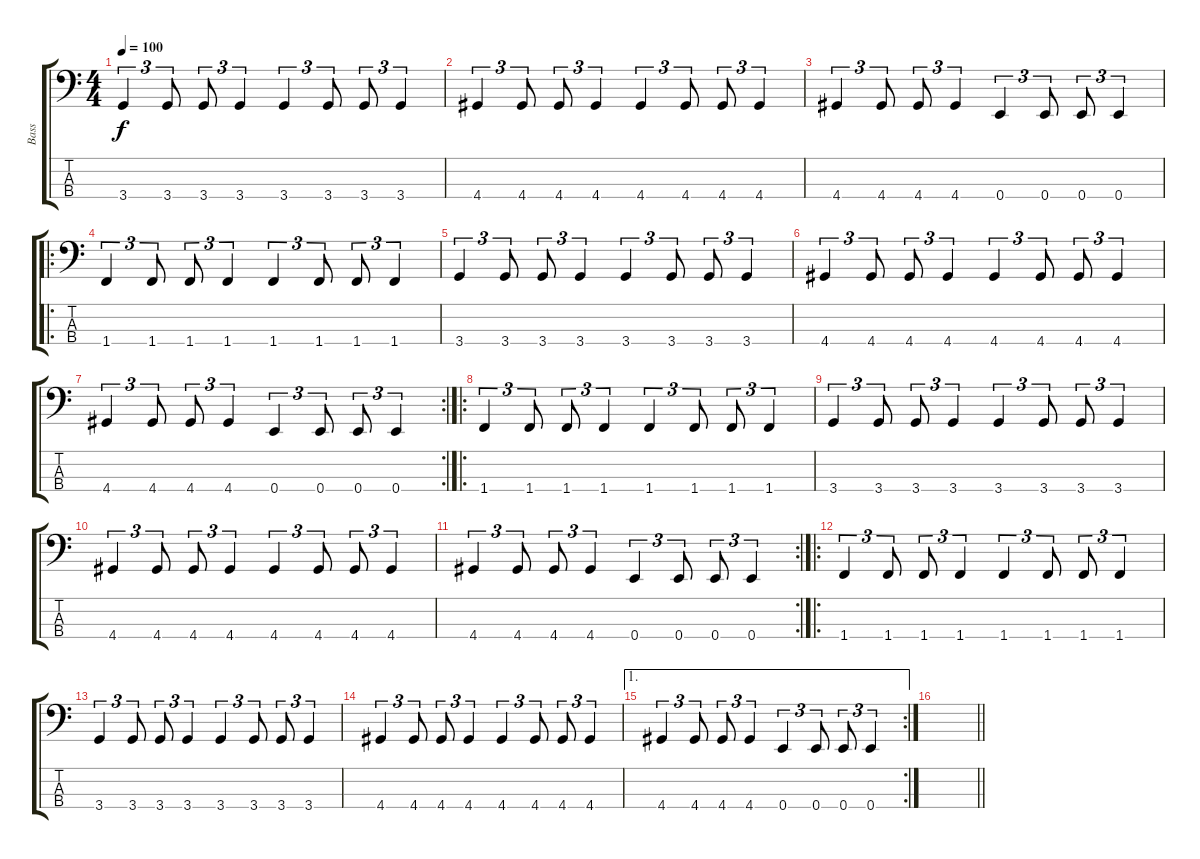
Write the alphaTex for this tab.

\track ("Bass" "Bass") {instrument electricbassfinger}
\staff {score tabs}
\tuning (G2 D2 A1 E1) {hide}
\ts (4 4)
\tempo 100
\clef f4
\ks c
3.4.4{tu (3 2) dy f} 3.4.8{tu (3 2)} 3.4.8{tu (3 2)} 3.4.4{tu (3 2)} 3.4.4{tu (3 2)} 3.4.8{tu (3 2)} 3.4.8{tu (3 2)} 3.4.4{tu (3 2)} |
4.4.4{tu (3 2)} 4.4.8{tu (3 2)} 4.4.8{tu (3 2)} 4.4.4{tu (3 2)} 4.4.4{tu (3 2)} 4.4.8{tu (3 2)} 4.4.8{tu (3 2)} 4.4.4{tu (3 2)} |
4.4.4{tu (3 2)} 4.4.8{tu (3 2)} 4.4.8{tu (3 2)} 4.4.4{tu (3 2)} 0.4.4{tu (3 2)} 0.4.8{tu (3 2)} 0.4.8{tu (3 2)} 0.4.4{tu (3 2)} |
\ro
1.4.4{tu (3 2) volume 7} 1.4.8{tu (3 2)} 1.4.8{tu (3 2)} 1.4.4{tu (3 2)} 1.4.4{tu (3 2)} 1.4.8{tu (3 2)} 1.4.8{tu (3 2)} 1.4.4{tu (3 2)} |
3.4.4{tu (3 2)} 3.4.8{tu (3 2)} 3.4.8{tu (3 2)} 3.4.4{tu (3 2)} 3.4.4{tu (3 2)} 3.4.8{tu (3 2)} 3.4.8{tu (3 2)} 3.4.4{tu (3 2)} |
4.4.4{tu (3 2)} 4.4.8{tu (3 2)} 4.4.8{tu (3 2)} 4.4.4{tu (3 2)} 4.4.4{tu (3 2)} 4.4.8{tu (3 2)} 4.4.8{tu (3 2)} 4.4.4{tu (3 2)} |
\rc 2
4.4.4{tu (3 2)} 4.4.8{tu (3 2)} 4.4.8{tu (3 2)} 4.4.4{tu (3 2)} 0.4.4{tu (3 2)} 0.4.8{tu (3 2)} 0.4.8{tu (3 2)} 0.4.4{tu (3 2)} |
\ro
1.4.4{tu (3 2) volume 7} 1.4.8{tu (3 2)} 1.4.8{tu (3 2)} 1.4.4{tu (3 2)} 1.4.4{tu (3 2)} 1.4.8{tu (3 2)} 1.4.8{tu (3 2)} 1.4.4{tu (3 2)} |
3.4.4{tu (3 2)} 3.4.8{tu (3 2)} 3.4.8{tu (3 2)} 3.4.4{tu (3 2)} 3.4.4{tu (3 2)} 3.4.8{tu (3 2)} 3.4.8{tu (3 2)} 3.4.4{tu (3 2)} |
4.4.4{tu (3 2)} 4.4.8{tu (3 2)} 4.4.8{tu (3 2)} 4.4.4{tu (3 2)} 4.4.4{tu (3 2)} 4.4.8{tu (3 2)} 4.4.8{tu (3 2)} 4.4.4{tu (3 2)} |
\rc 2
4.4.4{tu (3 2)} 4.4.8{tu (3 2)} 4.4.8{tu (3 2)} 4.4.4{tu (3 2)} 0.4.4{tu (3 2)} 0.4.8{tu (3 2)} 0.4.8{tu (3 2)} 0.4.4{tu (3 2)} |
\ro
1.4.4{tu (3 2) volume 7} 1.4.8{tu (3 2)} 1.4.8{tu (3 2)} 1.4.4{tu (3 2)} 1.4.4{tu (3 2)} 1.4.8{tu (3 2)} 1.4.8{tu (3 2)} 1.4.4{tu (3 2)} |
3.4.4{tu (3 2)} 3.4.8{tu (3 2)} 3.4.8{tu (3 2)} 3.4.4{tu (3 2)} 3.4.4{tu (3 2)} 3.4.8{tu (3 2)} 3.4.8{tu (3 2)} 3.4.4{tu (3 2)} |
4.4.4{tu (3 2)} 4.4.8{tu (3 2)} 4.4.8{tu (3 2)} 4.4.4{tu (3 2)} 4.4.4{tu (3 2)} 4.4.8{tu (3 2)} 4.4.8{tu (3 2)} 4.4.4{tu (3 2)} |
\ae 1
\rc 2
4.4.4{tu (3 2)} 4.4.8{tu (3 2)} 4.4.8{tu (3 2)} 4.4.4{tu (3 2)} 0.4.4{tu (3 2)} 0.4.8{tu (3 2)} 0.4.8{tu (3 2)} 0.4.4{tu (3 2)} |
\barLineRight lightlight
